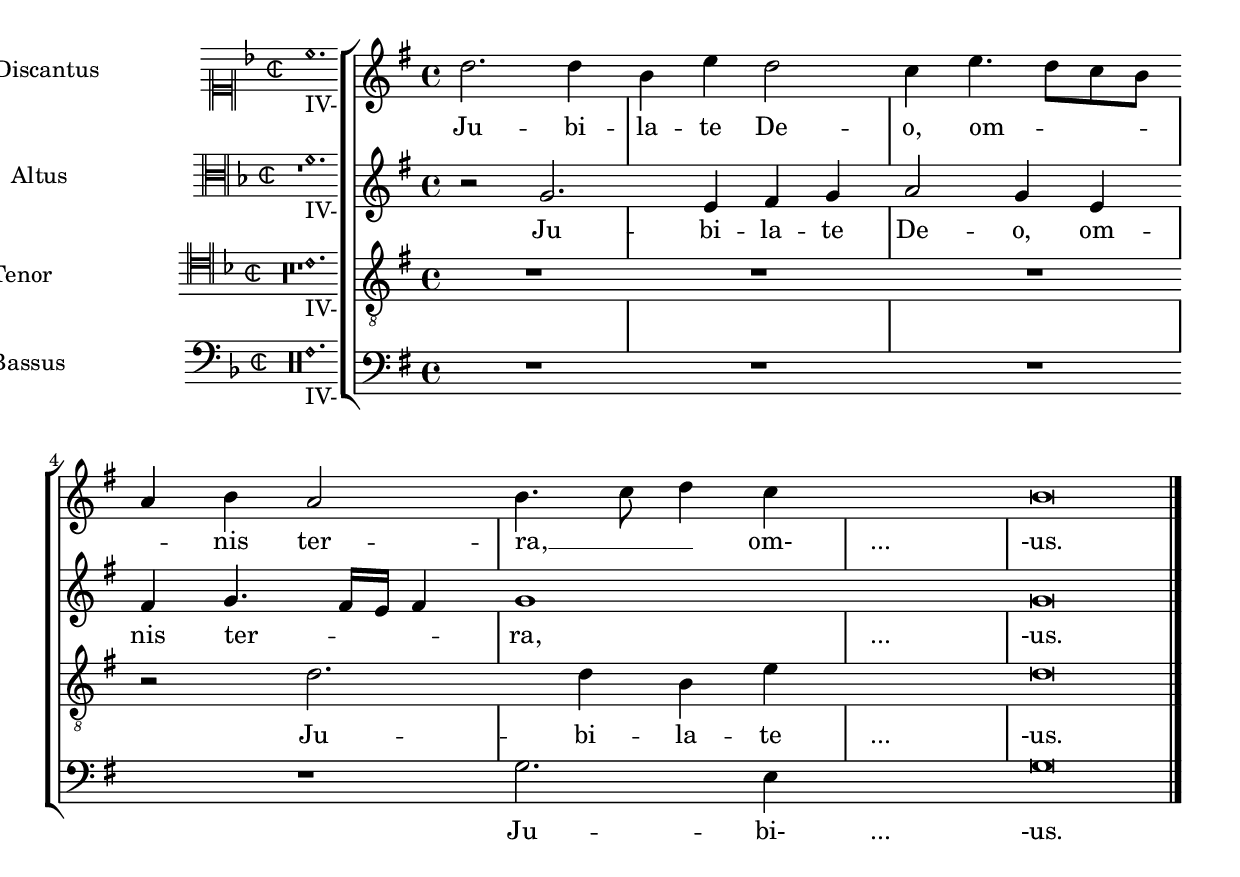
%% DO NOT EDIT this file manually; it is automatically
%% generated from LSR http://lsr.dsi.unimi.it
%% Make any changes in LSR itself, or in Documentation/snippets/new/ ,
%% and then run scripts/auxiliar/makelsr.py
%%
%% This file is in the public domain.
\version "2.14.0"

\header {
  lsrtags = "ancient-notation, tweaks-and-overrides"

%% Translation of GIT committish: 2d548a99cb9dba80f2ff035582009477cd37eceb
  texidoces = "
A modo de alternativa para obtener auténticos «incipit»
independientes de la partitura principal, se incluyen como
elemento de marcado en el campo que se usa normalmente para el
nombre del instrumento. Por el momento, la letra sólo se puede
añadir como marcado directo. Por desgracia, su espaciado no es
análogo al de la letra principal.

"
  doctitlees = "Transcripción de música antigua con incipit"

  texidoc = "
As a workaround to get real incipits which are independent from the
main score these are included as a markup into the field normally used
for the instrument name. As for now lyrics can only be added as a
direct markup. It doesn't unfortunately conform with the spacing of the
main lyrics.

"
  doctitle = "Transcription of Ancient music with incipit"
} % begin verbatim

global = {
  \set Score.skipBars = ##t
  \key g \major
  \time 4/4
  %make the staff lines invisible on staves
  \override Staff.BarLine #'transparent = ##t
  \skip 1*8 % the actual music
  % let finis bar go through all staves
  \override Staff.BarLine #'transparent = ##f
  % finis bar
  \bar "|."
}

discantusNotes = {
  \transpose c' c'' {
    \clef treble
    d'2. d'4 |
    b e' d'2 |
    c'4 e'4.( d'8 c' b |
    a4) b a2 |
    b4.( c'8 d'4) c'4 |
    \once \override NoteHead #'transparent = ##t c'1 |
    b\breve |
  }
}

discantusLyrics = \lyricmode {
  Ju -- bi -- |
  la -- te De -- |
  o, om --
  nis ter -- |
  ra, __ om- |
  "..." |
  -us. |
}

altusNotes = {
  \transpose c' c'' {
    \clef treble
    r2 g2. e4 fis g | % two bars
    a2 g4 e |
    fis g4.( fis16 e fis4) |
    g1 |
    \once \override NoteHead #'transparent = ##t g1 |
    g\breve |
  }
}

altusLyrics = \lyricmode {
  Ju -- bi -- la -- te | % two bars
  De -- o, om -- |
  nis ter -- ra, |
  "..." |
  -us. |
}

tenorNotes = {
  \transpose c' c' {
    \clef "treble_8"
    R1 |
    R1 |
    R1 |
    r2 d'2. d'4 b e' | % two bars
    \once \override NoteHead #'transparent = ##t e'1 |
    d'\breve |
  }
}

tenorLyrics = \lyricmode {
  Ju -- bi -- la -- te | % two bars
  "..." |
  -us.
}

bassusNotes = {
  \transpose c' c' {
    \clef bass
    R1 |
    R1 |
    R1 |
    R1 |
    g2. e4 |
    \once \override NoteHead #'transparent = ##t e1 |
    g\breve |
  }
}

bassusLyrics = \lyricmode {
  Ju -- bi- |
  "..." |
  -us.
}

incipitDiscantus = \markup {
  \score {
    {
      \set Staff.instrumentName = #"Discantus "
      \override NoteHead #'style = #'neomensural
      \override Rest #'style = #'neomensural
      \override Staff.TimeSignature #'style = #'neomensural
      \cadenzaOn
      \clef "neomensural-c1"
      \key f \major
      \time 2/2
      c''1._"IV-" s2  %two bars
      \skip 1*8 % eight bars
    }
    \layout {
      \context {
        \Voice
        \remove "Ligature_bracket_engraver"
        \consists "Mensural_ligature_engraver"
      }
      line-width = 4.5\cm
    }
  }
}

incipitAltus = \markup {
  \score {
    {
      \set Staff.instrumentName = #"Altus "
      \override NoteHead #'style = #'neomensural
      \override Rest #'style = #'neomensural
      \override Staff.TimeSignature #'style = #'neomensural
      \cadenzaOn
      \clef "neomensural-c3"
      \key f \major
      \time 2/2
      r1        % one bar
      f'1._"IV-" s2   % two bars
      \skip 1*7 % seven bars
    }
    \layout {
      \context {
        \Voice
        \remove "Ligature_bracket_engraver"
        \consists "Mensural_ligature_engraver"
      }
      line-width = 4.5\cm
    }
  }
}

incipitTenor = \markup {
  \score {
    {
      \set Staff.instrumentName = #"Tenor  "
      \override NoteHead #'style = #'neomensural
      \override Rest #'style = #'neomensural
      \override Staff.TimeSignature #'style = #'neomensural
      \cadenzaOn
      \clef "neomensural-c4"
      \key f \major
      \time 2/2
      r\longa   % four bars
      r\breve   % two bars
      r1        % one bar
      c'1._"IV-" s2   % two bars
      \skip 1   % one bar
    }
    \layout {
      \context {
        \Voice
        \remove "Ligature_bracket_engraver"
        \consists "Mensural_ligature_engraver"
      }
      line-width = 4.5\cm
    }
  }
}

incipitBassus = \markup {
  \score {
    {
      \set Staff.instrumentName = #"Bassus  "
      \override NoteHead #'style = #'neomensural
      \override Rest #'style = #'neomensural
      \override Staff.TimeSignature #'style = #'neomensural
      \cadenzaOn
      \clef "bass"
      \key f \major
      \time 2/2
      % incipit
      r\maxima  % eight bars
      f1._"IV-" s2    % two bars
    }
    \layout {
      \context {
        \Voice
        \remove "Ligature_bracket_engraver"
        \consists "Mensural_ligature_engraver"
      }
      line-width = 4.5\cm
    }
  }
}

%StaffGroup is used instead of ChoirStaff to get bar lines between systems
\score {
  <<
    \new StaffGroup = choirStaff <<
      \new Voice = "discantusNotes" <<
        \global
        \set Staff.instrumentName = \incipitDiscantus
        \discantusNotes
      >>
      \new Lyrics = "discantusLyrics" \lyricsto discantusNotes { \discantusLyrics }

      \new Voice = "altusNotes" <<
        \global
        \set Staff.instrumentName = \incipitAltus
        \altusNotes
      >>
      \new Lyrics = "altusLyrics" \lyricsto altusNotes { \altusLyrics }

      \new Voice = "tenorNotes" <<
        \global
        \set Staff.instrumentName = \incipitTenor
        \tenorNotes
      >>
      \new Lyrics = "tenorLyrics" \lyricsto tenorNotes { \tenorLyrics }

      \new Voice = "bassusNotes" <<
        \global
        \set Staff.instrumentName = \incipitBassus
        \bassusNotes
      >>
    >>
    \new Lyrics = "bassusLyrics" \lyricsto bassusNotes { \bassusLyrics }
    %Keep the bass lyrics outside of the staff group to avoid bar lines
    %between the lyrics.
  >>

  \layout {
    \context {
      \Score
      % no bars in staves
      \override BarLine #'transparent = ##t
    }
    % the next three instructions keep the lyrics between the bar lines
    \context {
      \Lyrics
      \consists "Bar_engraver"
      \override BarLine #'transparent = ##t
    }
    \context {
      \StaffGroup
      \consists "Separating_line_group_engraver"
    }
    \context {
      \Voice
      % no slurs
      \override Slur #'transparent = ##t
      % Comment in the below "\remove" command to allow line
      % breaking also at those barlines where a note overlaps
      % into the next bar.  The command is commented out in this
      % short example score, but especially for large scores, you
      % will typically yield better line breaking and thus improve
      % overall spacing if you comment in the following command.
      %\remove "Forbid_line_break_engraver"
    }
    indent = 5\cm
  }
}

